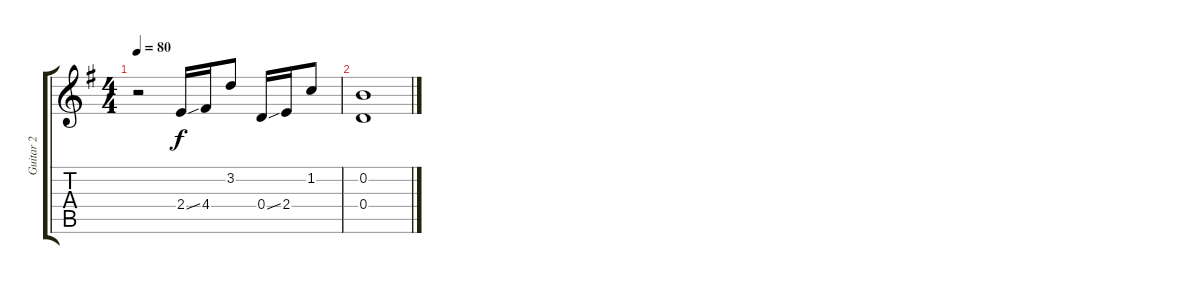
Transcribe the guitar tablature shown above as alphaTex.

\track ("Guitar 2" "Guitar 2") {instrument acousticguitarnylon}
\staff {score tabs}
\tuning (E4 B3 G3 D3 A2 E2) {hide}
\ts (4 4)
\tempo 80
\clef g2
\ks g
r.2{dy f} 2.4{ss}.16 4.4.16 3.2.8 0.4{ss}.16 2.4.16 1.2.8 |
(0.2 0.4).1
